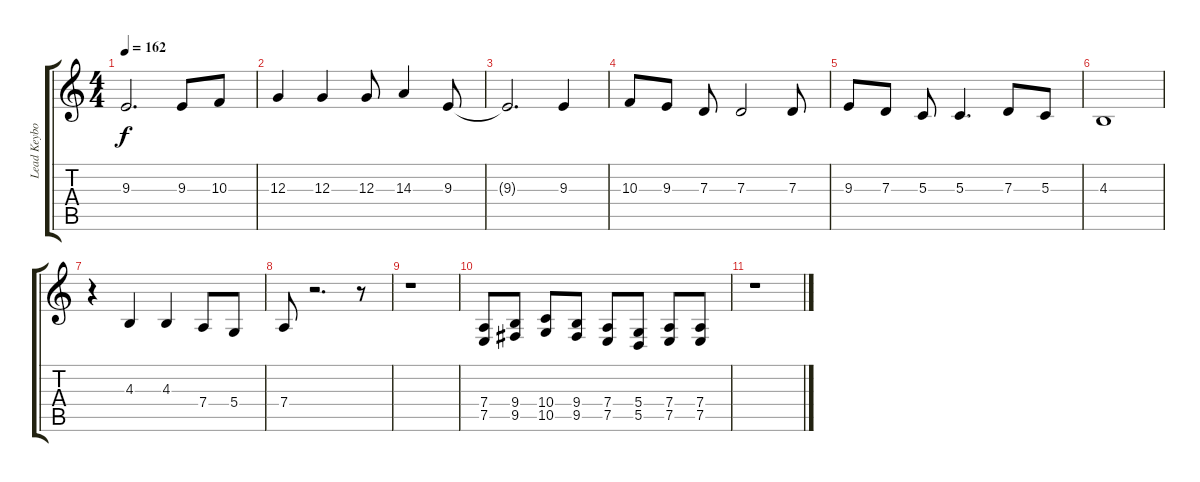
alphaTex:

\track ("Lead Keyboards" "Lead Keybo") {instrument fx8scifi}
\staff {score tabs}
\tuning (E4 B3 G3 D3 A2 E2) {hide}
\ts (4 4)
\tempo 162
\clef g2
\ks c
9.3.2{d dy f} 9.3.8 10.3.8 |
12.3.4 12.3.4 12.3.8 14.3.4 9.3.8 |
9.3{t}.2{d} 9.3.4 |
10.3.8 9.3.8 7.3.8 7.3.2 7.3.8 |
9.3.8 7.3.8 5.3.8 5.3.4{d} 7.3.8 5.3.8 |
4.3.1 |
r.4 4.3.4 4.3.4 7.4.8 5.4.8 |
7.4.8 r.2{d} r.8 |
r.1 |
(7.4 7.5).8{volume 16 instrument synthstrings2} (9.4 9.5).8 (10.4 10.5).8 (9.4 9.5).8 (7.4 7.5).8 (5.4 5.5).8 (7.4 7.5).8 (7.4 7.5).8 |
r.1
